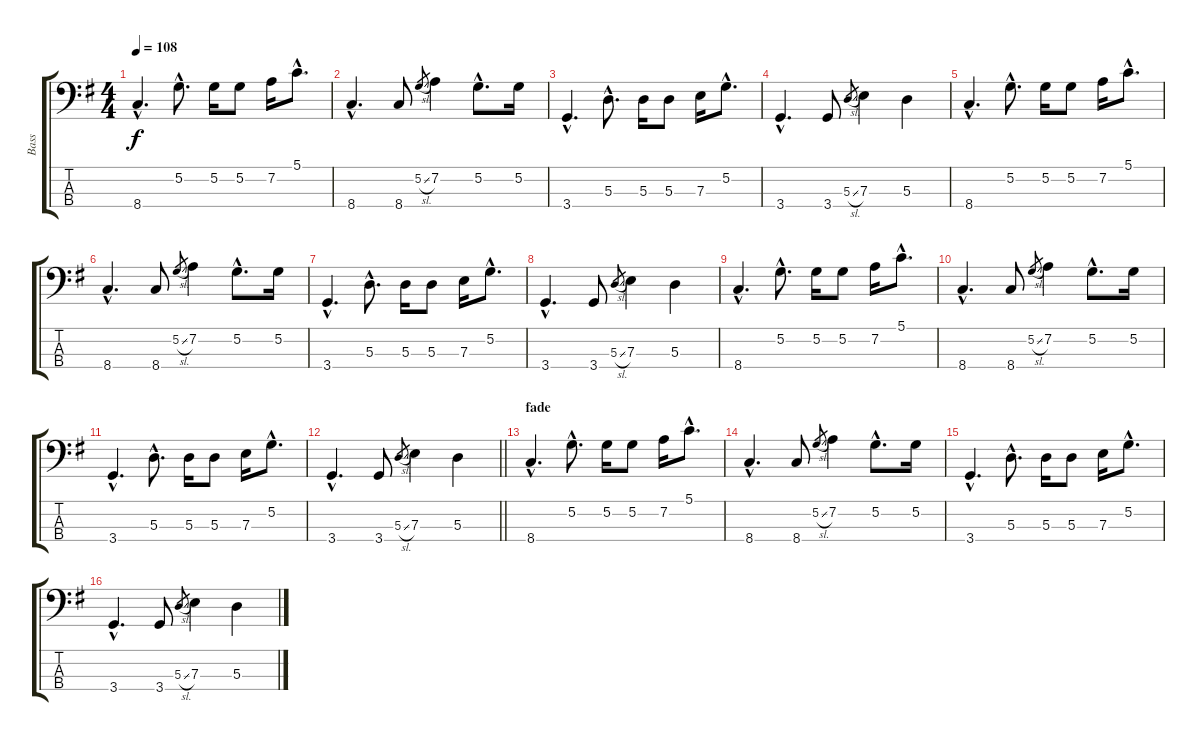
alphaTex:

\track ("Bass" "Bass") {instrument electricbasspick}
\staff {score tabs}
\tuning (G2 D2 A1 E1) {hide}
\ts (4 4)
\tempo 108
\clef f4
\ks g
8.4{hac}.4{d dy f} 5.2{hac}.8{d} 5.2.16 5.2.8 7.2.16 5.1{hac}.8{d} |
8.4{hac}.4{d} 8.4.8 5.2{sl}.8{gr} 7.2.4 5.2{hac}.8{d} 5.2.16 |
3.4{hac}.4{d} 5.3{hac}.8{d} 5.3.16 5.3.8 7.3.16 5.2{hac}.8{d} |
3.4{hac}.4{d} 3.4.8 5.3{sl}.8{gr} 7.3.4 5.3.4 |
8.4{hac}.4{d} 5.2{hac}.8{d} 5.2.16 5.2.8 7.2.16 5.1{hac}.8{d} |
8.4{hac}.4{d} 8.4.8 5.2{sl}.8{gr} 7.2.4 5.2{hac}.8{d} 5.2.16 |
3.4{hac}.4{d} 5.3{hac}.8{d} 5.3.16 5.3.8 7.3.16 5.2{hac}.8{d} |
3.4{hac}.4{d} 3.4.8 5.3{sl}.8{gr} 7.3.4 5.3.4 |
8.4{hac}.4{d} 5.2{hac}.8{d} 5.2.16 5.2.8 7.2.16 5.1{hac}.8{d} |
8.4{hac}.4{d} 8.4.8 5.2{sl}.8{gr} 7.2.4 5.2{hac}.8{d} 5.2.16 |
3.4{hac}.4{d} 5.3{hac}.8{d} 5.3.16 5.3.8 7.3.16 5.2{hac}.8{d} |
\barLineRight lightlight
3.4{hac}.4{d} 3.4.8 5.3{sl}.8{gr} 7.3.4 5.3.4 |
\section ("" "fade")
8.4{hac}.4{d volume 0} 5.2{hac}.8{d} 5.2.16 5.2.8 7.2.16 5.1{hac}.8{d} |
8.4{hac}.4{d} 8.4.8 5.2{sl}.8{gr} 7.2.4 5.2{hac}.8{d} 5.2.16 |
3.4{hac}.4{d} 5.3{hac}.8{d} 5.3.16 5.3.8 7.3.16 5.2{hac}.8{d} |
3.4{hac}.4{d} 3.4.8 5.3{sl}.8{gr} 7.3.4 5.3.4
